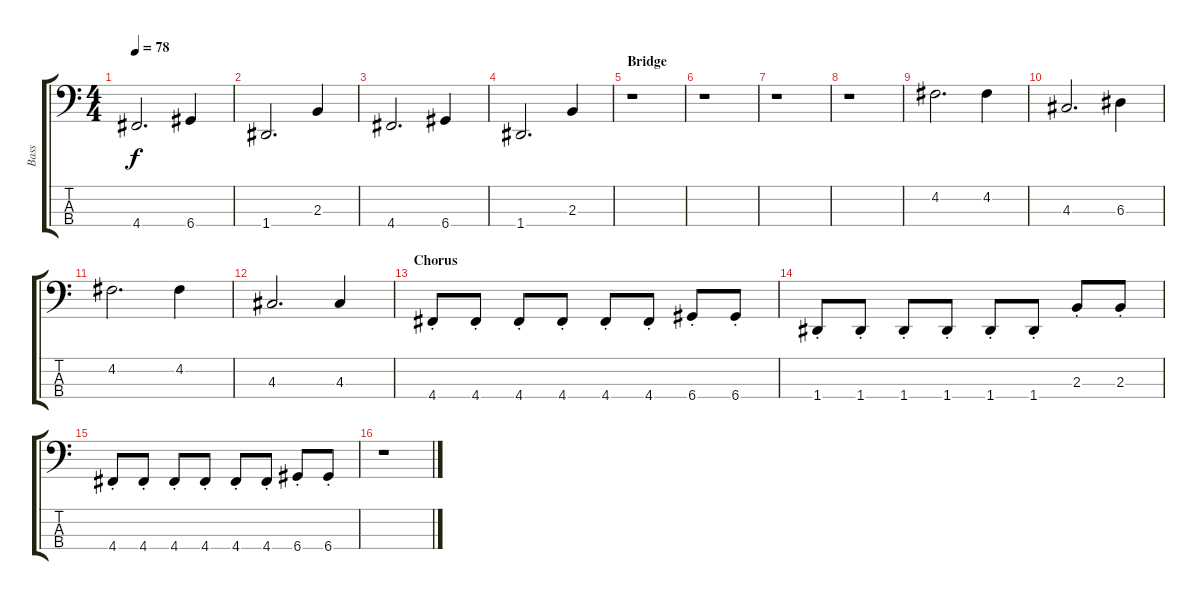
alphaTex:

\track ("Bass" "Bass") {instrument electricbassfinger}
\staff {score tabs}
\tuning (G2 D2 A1 D1) {hide}
\ts (4 4)
\tempo 78
\clef f4
\ks c
4.4.2{d dy f} 6.4.4 |
1.4.2{d} 2.3.4 |
4.4.2{d} 6.4.4 |
1.4.2{d} 2.3.4 |
\section ("" "Bridge")
r.1 |
r.1 |
r.1 |
r.1 |
4.2.2{d} 4.2.4 |
4.3.2{d} 6.3.4 |
4.2.2{d} 4.2.4 |
4.3.2{d} 4.3.4 |
\section ("" "Chorus")
4.4{st}.8 4.4{st}.8 4.4{st}.8 4.4{st}.8 4.4{st}.8 4.4{st}.8 6.4{st}.8 6.4{st}.8 |
1.4{st}.8 1.4{st}.8 1.4{st}.8 1.4{st}.8 1.4{st}.8 1.4{st}.8 2.3{st}.8 2.3{st}.8 |
4.4{st}.8 4.4{st}.8 4.4{st}.8 4.4{st}.8 4.4{st}.8 4.4{st}.8 6.4{st}.8 6.4{st}.8 |
r.1
